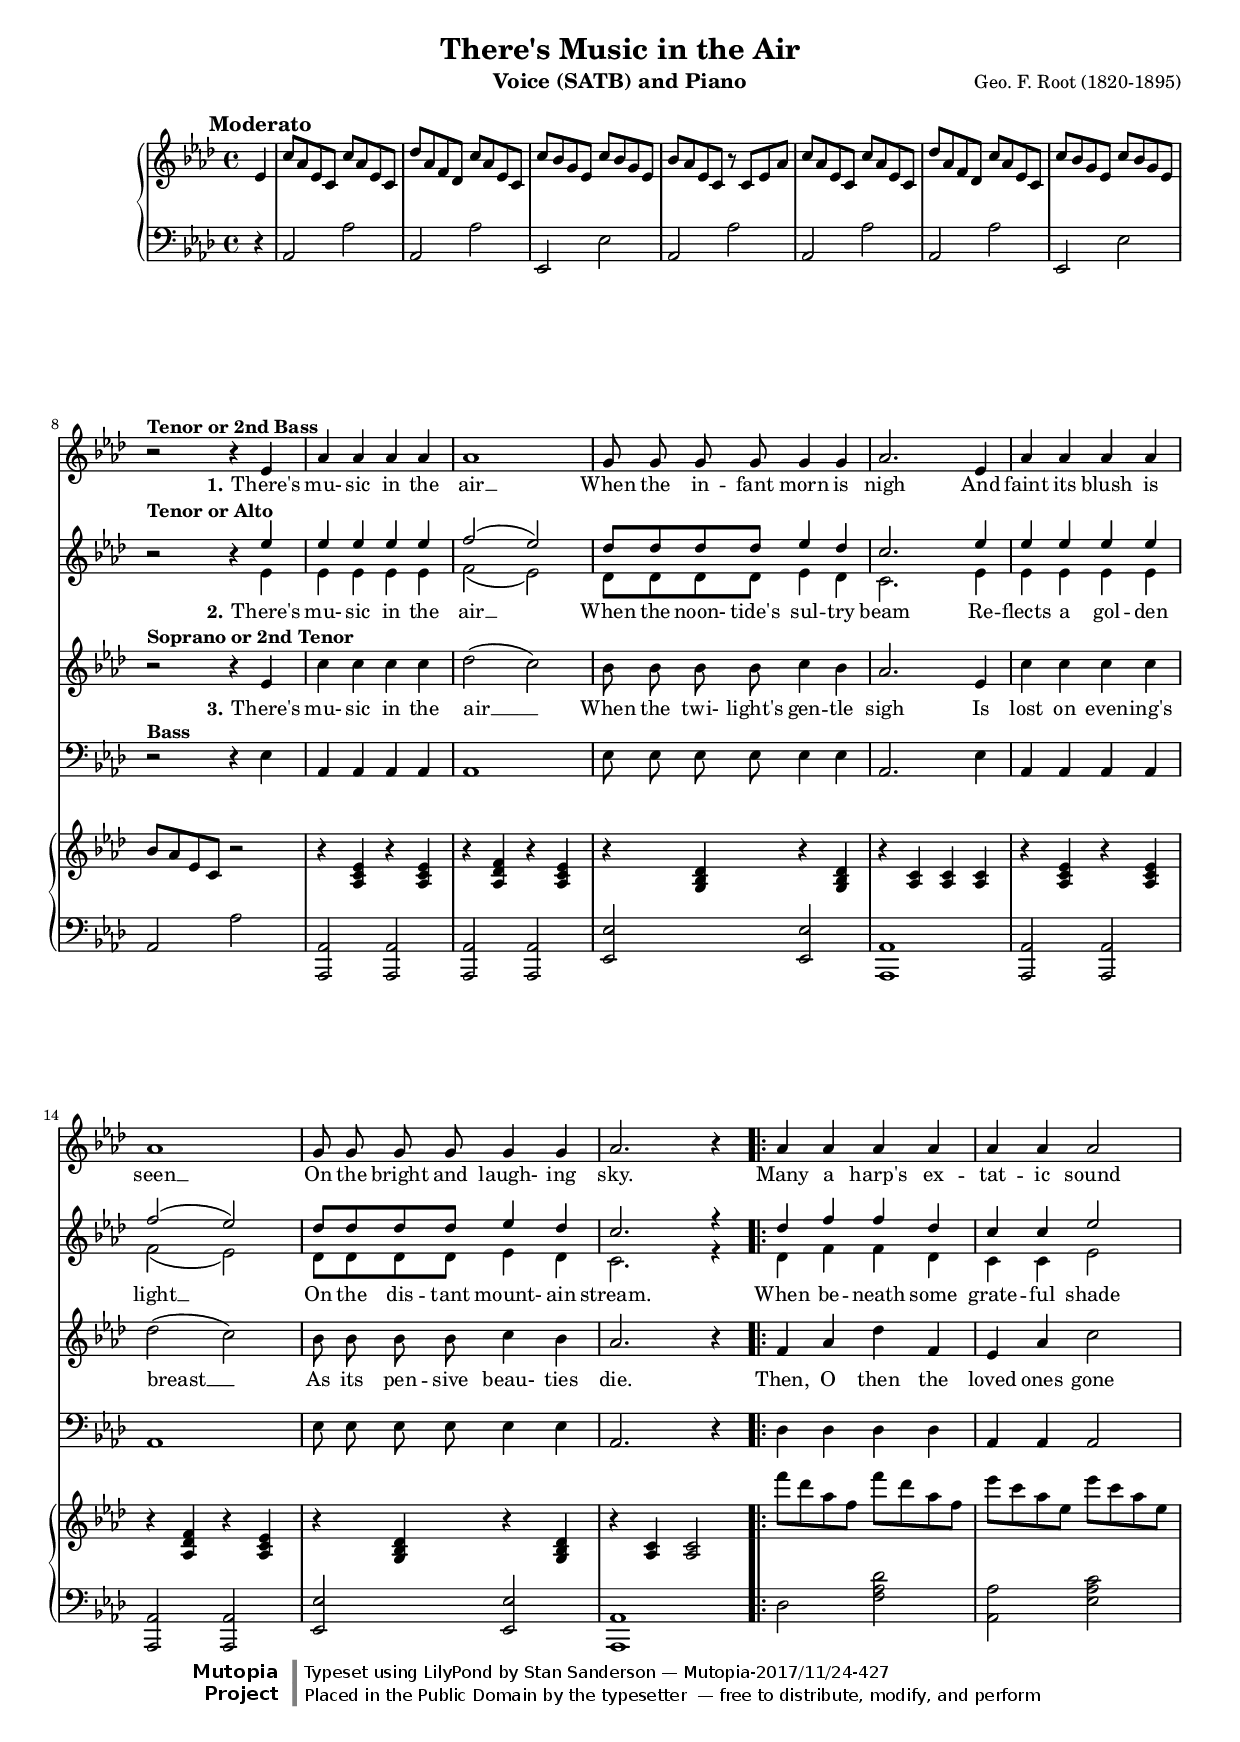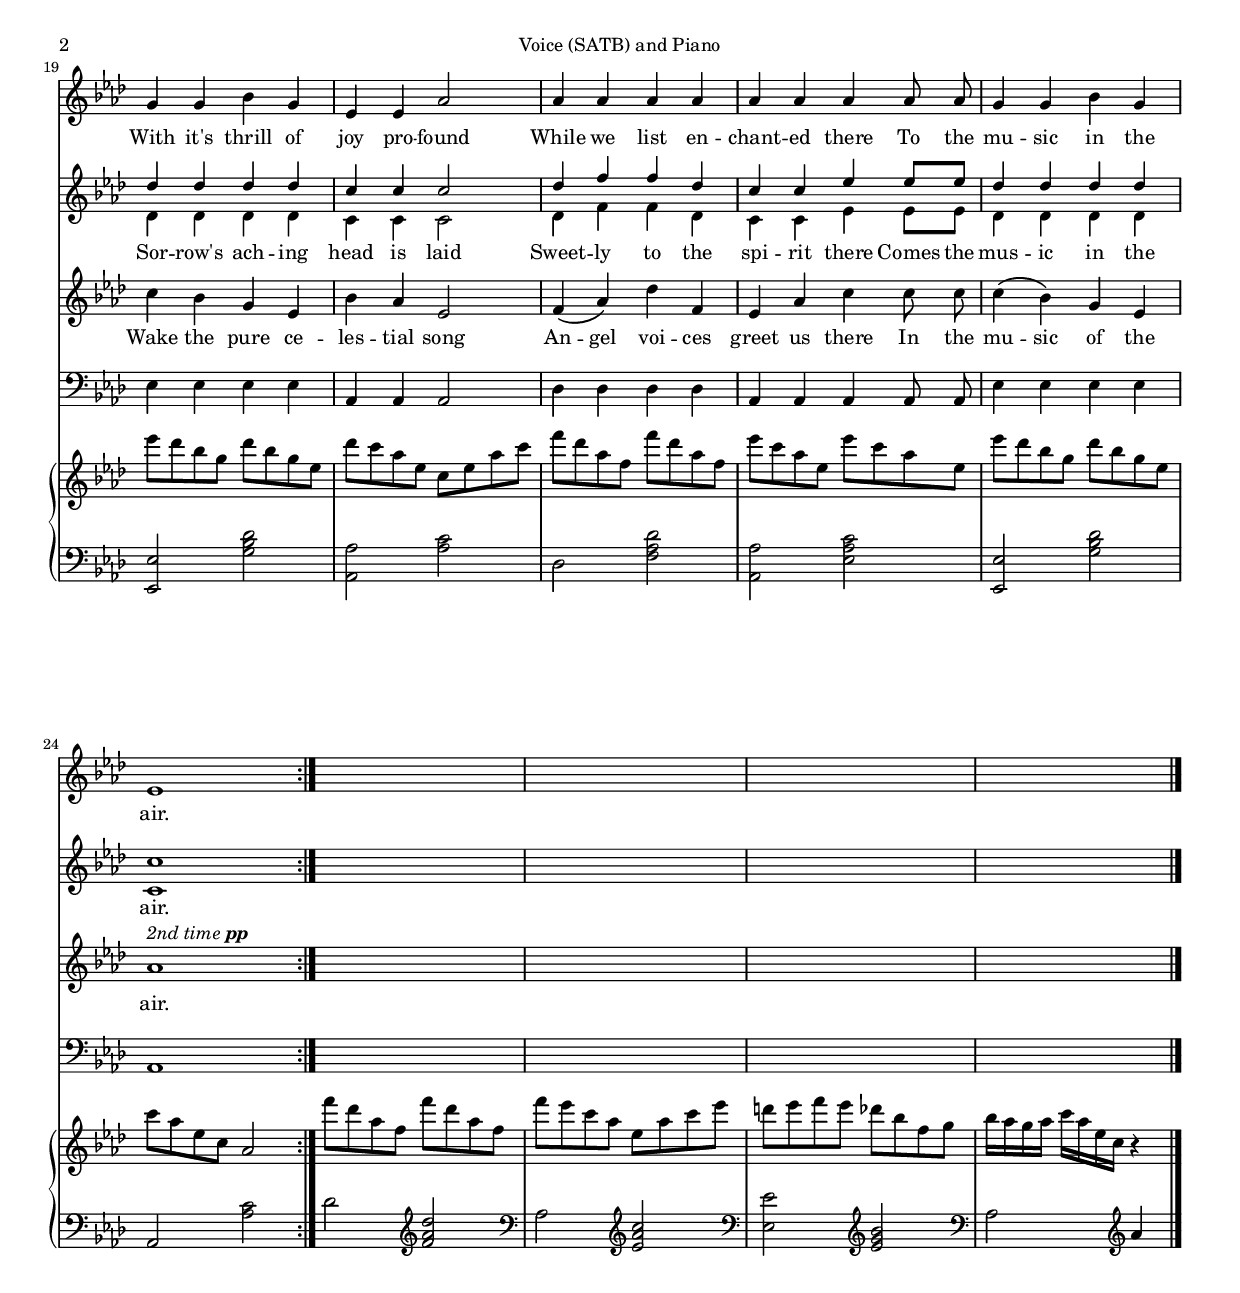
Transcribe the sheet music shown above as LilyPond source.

\include "english.ly"
\version "2.18.2"
#(set-global-staff-size 16)

\header {
  title = "There's Music in the Air"
  composer = "Geo. F. Root (1820-1895)"
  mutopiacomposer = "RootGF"
  instrument = "Voice (SATB) and Piano"
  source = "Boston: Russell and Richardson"
  date = "1857"
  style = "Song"
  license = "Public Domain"
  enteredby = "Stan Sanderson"
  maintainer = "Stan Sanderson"
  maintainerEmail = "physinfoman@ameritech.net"
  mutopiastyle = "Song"

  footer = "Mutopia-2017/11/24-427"
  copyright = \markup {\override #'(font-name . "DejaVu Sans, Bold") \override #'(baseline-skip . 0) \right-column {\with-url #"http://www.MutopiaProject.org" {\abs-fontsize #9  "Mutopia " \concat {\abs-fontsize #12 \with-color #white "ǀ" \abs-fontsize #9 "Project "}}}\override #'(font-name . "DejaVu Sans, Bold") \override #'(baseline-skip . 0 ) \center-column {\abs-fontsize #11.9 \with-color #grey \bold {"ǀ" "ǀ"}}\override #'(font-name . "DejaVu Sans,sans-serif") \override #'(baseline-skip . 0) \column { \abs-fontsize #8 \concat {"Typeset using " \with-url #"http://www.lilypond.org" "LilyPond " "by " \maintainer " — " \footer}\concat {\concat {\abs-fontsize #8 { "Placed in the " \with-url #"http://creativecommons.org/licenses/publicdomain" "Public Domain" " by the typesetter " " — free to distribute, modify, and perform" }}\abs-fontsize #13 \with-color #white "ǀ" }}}
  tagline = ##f
}

\paper {
  % add space between composer/opus markup and first staff
  markup-system-spacing #'padding = #3
  % add a little space between composer and opus
  markup-markup-spacing #'padding = #1.2
  top-margin = 7\mm
  bottom-margin = 6\mm
}

%% Spelling curiosities not corrected!

TenBBass =  \relative c' {
	\key af\major \time 4/4 \partial 4
	s4 s1*7 r2^\markup {\bold "Tenor or 2nd Bass"} r4
	ef4 af af af af af1
	g8 g g g g4 g af2. ef4 af af af af af1
	g8 g g g g4 g af2. r4
	af4 af af af af af af2
	g4 g bf g ef ef af2 af4 af af af af af af af8 af
	g4 g bf g ef1
	s1*3 s2 s4

}

TenAlto =  \relative c' {
	\key af\major \time 4/4 \partial 4
	s4 s1*7 r2^\markup {\bold "Tenor or Alto"} r4
	<<{ef'4 ef ef ef ef f2( ef)}\\{ef,4 ef ef ef ef f2( ef)}>>
	<<{df'8 df df df ef4 df c2. ef4 ef ef ef ef f2( ef)}\\
		{df,8 df df df ef4 df c2. ef4 ef ef ef ef f2( ef)}>>
	<<{df'8 df df df ef4 df c2. r4}\\{df,8 df df df ef4 df c2. r4}>>
	<<{df'4 f f df c c ef2}\\{df,4 f f df c c ef2}>>
	<<{df'4 df df df c c c2 df4 f f df c c ef ef8 ef}\\
		{df,4 df df df c c c2 df4 f f df c c ef ef8 ef}>>
	<<{df'4 df df df c1}\\{df,4 df df df c1}>>
		s1*3 s2 s4
}

Bass =  \relative c {
	\key af\major \time 4/4 \partial 4 \clef bass
	s4 s1*7 r2^\markup {\bold "Bass"} r4
	ef4 af, af af af af1
	ef'8 ef ef ef ef4 ef af,2. ef'4 af, af af af af1
	ef'8 ef ef ef ef4 ef af,2. r4 df4 df df df af af af2
	ef'4 ef ef ef af, af af2 df4 df df df af af af af8 af
	ef'4 ef ef ef af,1
	s1*3 s2 s4
}

SopTenB =  \relative c' {
	\key af\major \time 4/4 \partial 4
	s4 s1*7 r2^\markup {\bold "Soprano or 2nd Tenor"} r4
	ef | c' c c c | df2( c) | bf8 bf bf bf c4 bf | af2. ef4 |
	c'4 c c c | df2( c) | bf8 bf bf bf c4 bf |
	af2. r4 | \repeat volta 2 { f4 af df f, | ef af c2 |
	c4 bf g ef | bf' af ef2 | f4\( af\) df f, |
	ef4 af c c8 c | c4\( bf\) g ef | af1^\markup { \italic {"2nd time" \bold  pp} }}
	s1*3 s2 s4
}

textA = \lyricmode { \set stanza = "1."
	There's mu- sic in the air __ When the in -- fant morn is nigh
	And faint its blush is seen __ On the bright and laugh- ing sky.
	Many a harp's ex -- tat -- ic sound With it's thrill of joy pro -- found
	While we list en -- chant -- ed there To the mu -- sic in the air.
}

textB = \lyricmode { \set stanza = "2."
	There's mu- sic in the air __ When the noon- tide's sul -- try beam
	Re -- flects a gol -- den light __ On the dis -- tant mount- ain stream.
	When be -- neath some grate -- ful shade Sor -- row's ach -- ing head is laid
	Sweet -- ly to the spi -- rit there Comes the mus -- ic in the air.
}

textC = \lyricmode { \set stanza = "3."
	There's mu- sic in the air __ When the twi- light's gen -- tle sigh
	Is lost on even -- ing's breast __ As its pen -- sive beau- ties die.
	Then, O then the loved ones gone Wake the pure ce -- les -- tial song
	An -- gel voi -- ces greet us there In the mu -- sic of the air.
}

upper = \relative c' {
	\key af\major \time 4/4 \partial 4
  ef4^\markup \translate #(cons -5.5 +0) {\bold \large "Moderato" } c'8 af ef c c' af ef c |
   df' af f df c' af ef c | c' bf g ef c' bf g ef |
  bf' af ef c r c ef af | c af ef c c' af ef c | df'af f df c' af ef c |
  c' bf g ef c' bf g ef | \break
   bf' af ef c r2 | r4 <af c ef> r <af c ef> |
  r4 <af df f> r <af c ef> | r <g bf df> r <g bf df> | r <af c> <af c> <af c> |
  r4 <af c ef> r <af c ef> | r <af df f> r <af c ef> | r <g bf df> r <g bf df> |
  r4 <af c> <af c>2 | f'''8 df af f f' df af f | ef' c af ef ef' c af ef |
  ef'8 df bf g df' bf g ef | df' c af ef c ef af c | f df af f f' df af f |
  ef'8 c af ef ef' c af ef | ef' df bf g df' bf g ef | c' af ef c af2 |
  f''8 df af f f' df af f | f' ef c af ef af c ef | d ef f ef df bf f g |
  bf16 af g af c af ef c r4 \bar "|."

}

lower = \relative c {
	\key af\major \time 4/4 \partial 4
  r4  af2 af' | af, af' | ef, ef' | af, af' |
  af, af' | af, af' | ef, ef' | af, af' | <af,, af'>  <af af'> |
  <af af'> <af af'> | <ef' ef'> <ef ef'> | <af, af'>1 |
  <af af'>2 <af af'> | <af af'> <af af'> | <ef' ef'> <ef ef'> |
  <af, af'>1| df'2 <f af df> | <af, af'> <ef' af c> |
  <ef, ef'>2 <g' bf df> | <af, af'> <af' c> | df, <f af df> |
  <af, af'> <ef' af c> | <ef, ef'> <g' bf df> | af, <af' c> |
  df2 \clef treble <f af df> \clef bass af, \clef treble <ef' af c> \clef bass <ef, ef'>
  \clef treble <ef' g bf> \clef bass af, \clef treble af'4
}

\score {
	<<
		\context Voice = melA {
			\autoBeamOff
			\TenBBass
     	 	}
		\lyricsto melA \new Lyrics \textA

		\context Voice = melB {
			\autoBeamOff
			\TenAlto
     	 }
		\lyricsto melA \new Lyrics \textB

		\context Voice = melC {
	  		\autoBeamOff
	  		\SopTenB
      	}
		\lyricsto melC \new Lyrics \textC

		\context Voice = melD {
	  		\autoBeamOff
	  		\Bass
      	}


      \context PianoStaff <<
	  \context Staff = "upper" \upper
	  \context Staff = "lower" <<
	      \clef bass
	      \lower
	  >>
      >>
  >>
  \layout {
      \context {
        \Staff \RemoveEmptyStaves
        \override VerticalAxisGroup.remove-first = ##t
      }
  }

  \midi {
    \tempo 4 = 120
    }


}
